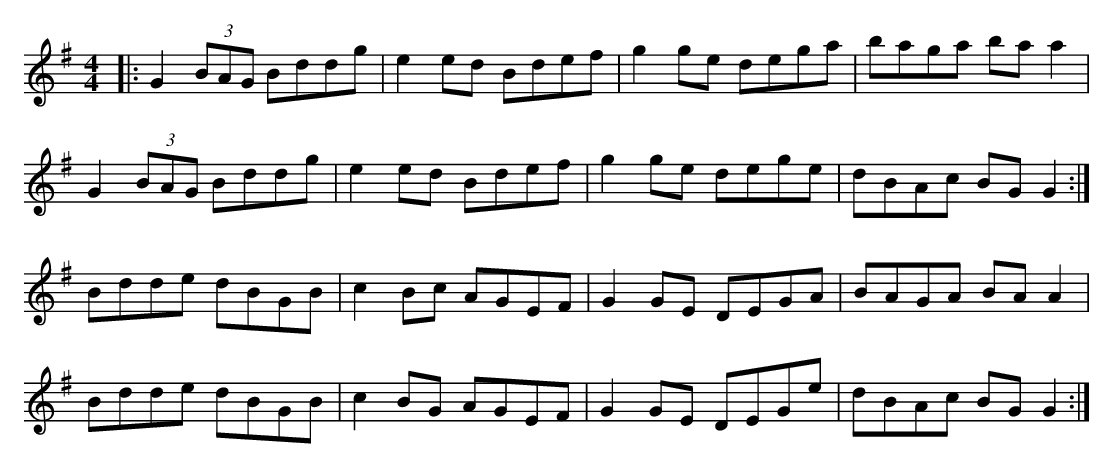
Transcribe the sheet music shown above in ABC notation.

X:1
M:4/4
K:G
|:G2 (3BAG Bddg|e2 ed Bdef|g2 ge dega|baga baa2|
G2 (3BAG Bddg|e2 ed Bdef|g2 ge dege|dBAc BGG2:|
Bdde dBGB|c2 Bc AGEF|G2 GE DEGA|BAGA BAA2|
Bdde dBGB|c2 BG AGEF|G2 GE DEGe|dBAc BGG2:|
